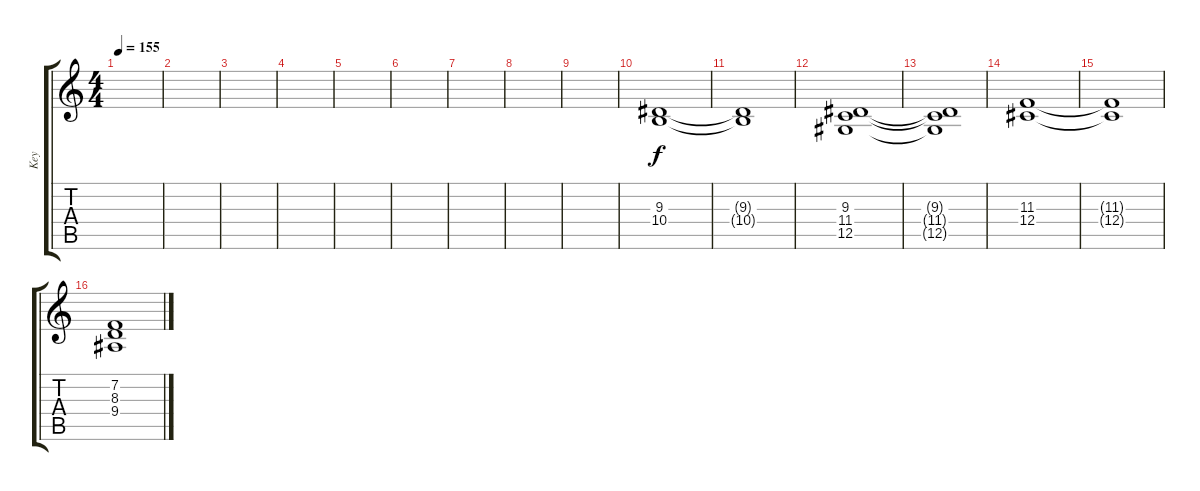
\track ("Key" "Key") {instrument choiraahs}
\staff {score tabs}
\tuning (Eb4 Bb3 Gb3 Db3 Ab2 Eb2) {hide}
\ts (4 4)
\tempo 155
\clef g2
\ks c
|
|
|
|
|
|
|
|
|
(9.3 10.4).1 |
(9.3{t} 10.4{t}).1 |
(9.3 11.4 12.5).1 |
(9.3{t} 11.4{t} 12.5{t}).1 |
(11.3 12.4).1 |
(11.3{t} 12.4{t}).1 |
(7.2 8.3 9.4).1
